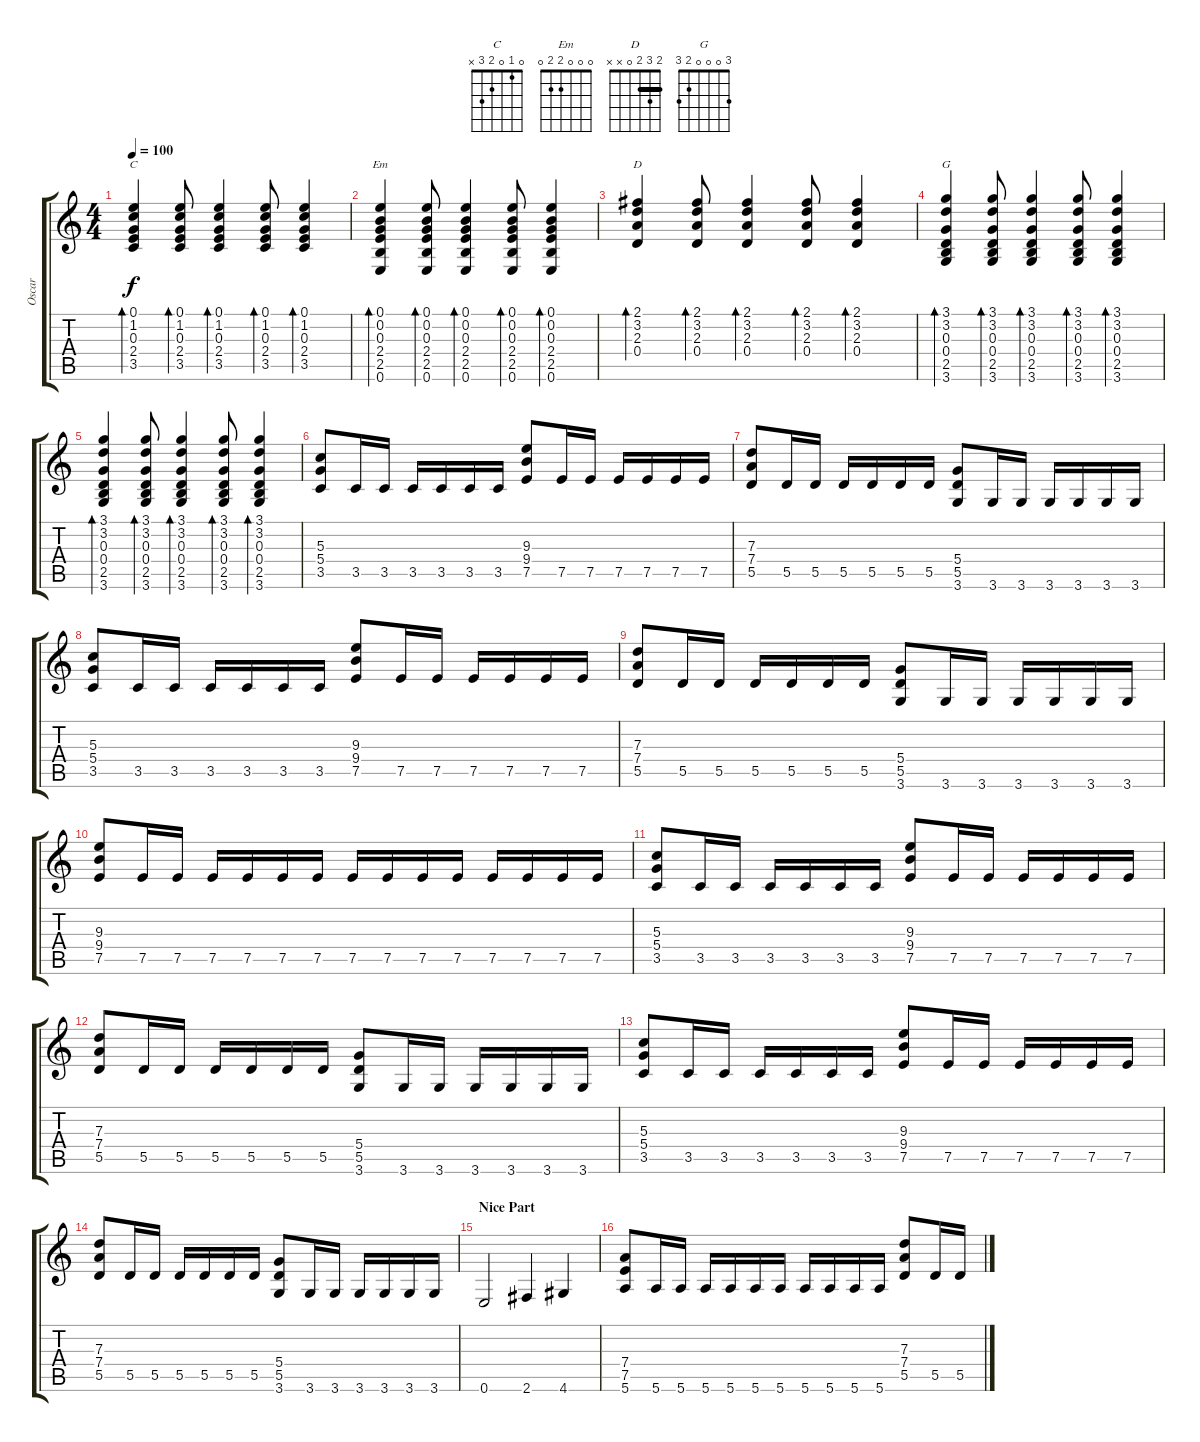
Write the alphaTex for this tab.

\track ("Oscar" "Oscar") {instrument acousticguitarsteel}
\staff {score tabs}
\tuning (E4 B3 G3 D3 A2 E2) {hide}
\chord ("C" 0 1 0 2 3 x)
\chord ("Em" 0 0 0 2 2 0)
\chord ("D" 2 3 2 0 x x) {barre 2}
\chord ("G" 3 0 0 0 2 3)
\ts (4 4)
\tempo 100
\clef g2
\ks c
(0.1 1.2 0.3 2.4 3.5).4{bd 120 ch "C" dy f} (0.1 1.2 0.3 2.4 3.5).8{bd 120} (0.1 1.2 0.3 2.4 3.5).4{bd 120} (0.1 1.2 0.3 2.4 3.5).8{bd 120} (0.1 1.2 0.3 2.4 3.5).4{bd 120} |
(0.1 0.2 0.3 2.4 2.5 0.6).4{bd 120 ch "Em"} (0.1 0.2 0.3 2.4 2.5 0.6).8{bd 120} (0.1 0.2 0.3 2.4 2.5 0.6).4{bd 120} (0.1 0.2 0.3 2.4 2.5 0.6).8{bd 120} (0.1 0.2 0.3 2.4 2.5 0.6).4{bd 120} |
(2.1 3.2 2.3 0.4).4{bd 120 ch "D"} (2.1 3.2 2.3 0.4).8{bd 120} (2.1 3.2 2.3 0.4).4{bd 120} (2.1 3.2 2.3 0.4).8{bd 120} (2.1 3.2 2.3 0.4).4{bd 120} |
(3.1 3.2 0.3 0.4 2.5 3.6).4{bd 120 ch "G"} (3.1 3.2 0.3 0.4 2.5 3.6).8{bd 120} (3.1 3.2 0.3 0.4 2.5 3.6).4{bd 120} (3.1 3.2 0.3 0.4 2.5 3.6).8{bd 120} (3.1 3.2 0.3 0.4 2.5 3.6).4{bd 120} |
(3.1 3.2 0.3 0.4 2.5 3.6).4{bd 120} (3.1 3.2 0.3 0.4 2.5 3.6).8{bd 120} (3.1 3.2 0.3 0.4 2.5 3.6).4{bd 120} (3.1 3.2 0.3 0.4 2.5 3.6).8{bd 120} (3.1 3.2 0.3 0.4 2.5 3.6).4{bd 120} |
(5.3 5.4 3.5).8 3.5.16 3.5.16 3.5.16 3.5.16 3.5.16 3.5.16 (9.3 9.4 7.5).8 7.5.16 7.5.16 7.5.16 7.5.16 7.5.16 7.5.16 |
(7.3 7.4 5.5).8 5.5.16 5.5.16 5.5.16 5.5.16 5.5.16 5.5.16 (5.4 5.5 3.6).8 3.6.16 3.6.16 3.6.16 3.6.16 3.6.16 3.6.16 |
(5.3 5.4 3.5).8 3.5.16 3.5.16 3.5.16 3.5.16 3.5.16 3.5.16 (9.3 9.4 7.5).8 7.5.16 7.5.16 7.5.16 7.5.16 7.5.16 7.5.16 |
(7.3 7.4 5.5).8 5.5.16 5.5.16 5.5.16 5.5.16 5.5.16 5.5.16 (5.4 5.5 3.6).8 3.6.16 3.6.16 3.6.16 3.6.16 3.6.16 3.6.16 |
(9.3 9.4 7.5).8 7.5.16 7.5.16 7.5.16 7.5.16 7.5.16 7.5.16 7.5.16 7.5.16 7.5.16 7.5.16 7.5.16 7.5.16 7.5.16 7.5.16 |
(5.3 5.4 3.5).8 3.5.16 3.5.16 3.5.16 3.5.16 3.5.16 3.5.16 (9.3 9.4 7.5).8 7.5.16 7.5.16 7.5.16 7.5.16 7.5.16 7.5.16 |
(7.3 7.4 5.5).8 5.5.16 5.5.16 5.5.16 5.5.16 5.5.16 5.5.16 (5.4 5.5 3.6).8 3.6.16 3.6.16 3.6.16 3.6.16 3.6.16 3.6.16 |
(5.3 5.4 3.5).8 3.5.16 3.5.16 3.5.16 3.5.16 3.5.16 3.5.16 (9.3 9.4 7.5).8 7.5.16 7.5.16 7.5.16 7.5.16 7.5.16 7.5.16 |
(7.3 7.4 5.5).8 5.5.16 5.5.16 5.5.16 5.5.16 5.5.16 5.5.16 (5.4 5.5 3.6).8 3.6.16 3.6.16 3.6.16 3.6.16 3.6.16 3.6.16 |
\section ("" "Nice Part")
0.6.2 2.6.4 4.6.4 |
(7.4 7.5 5.6).8{volume 16} 5.6.16 5.6.16 5.6.16 5.6.16 5.6.16 5.6.16 5.6.16 5.6.16 5.6.16 5.6.16 (7.3 7.4 5.5).8 5.5.16 5.5.16
